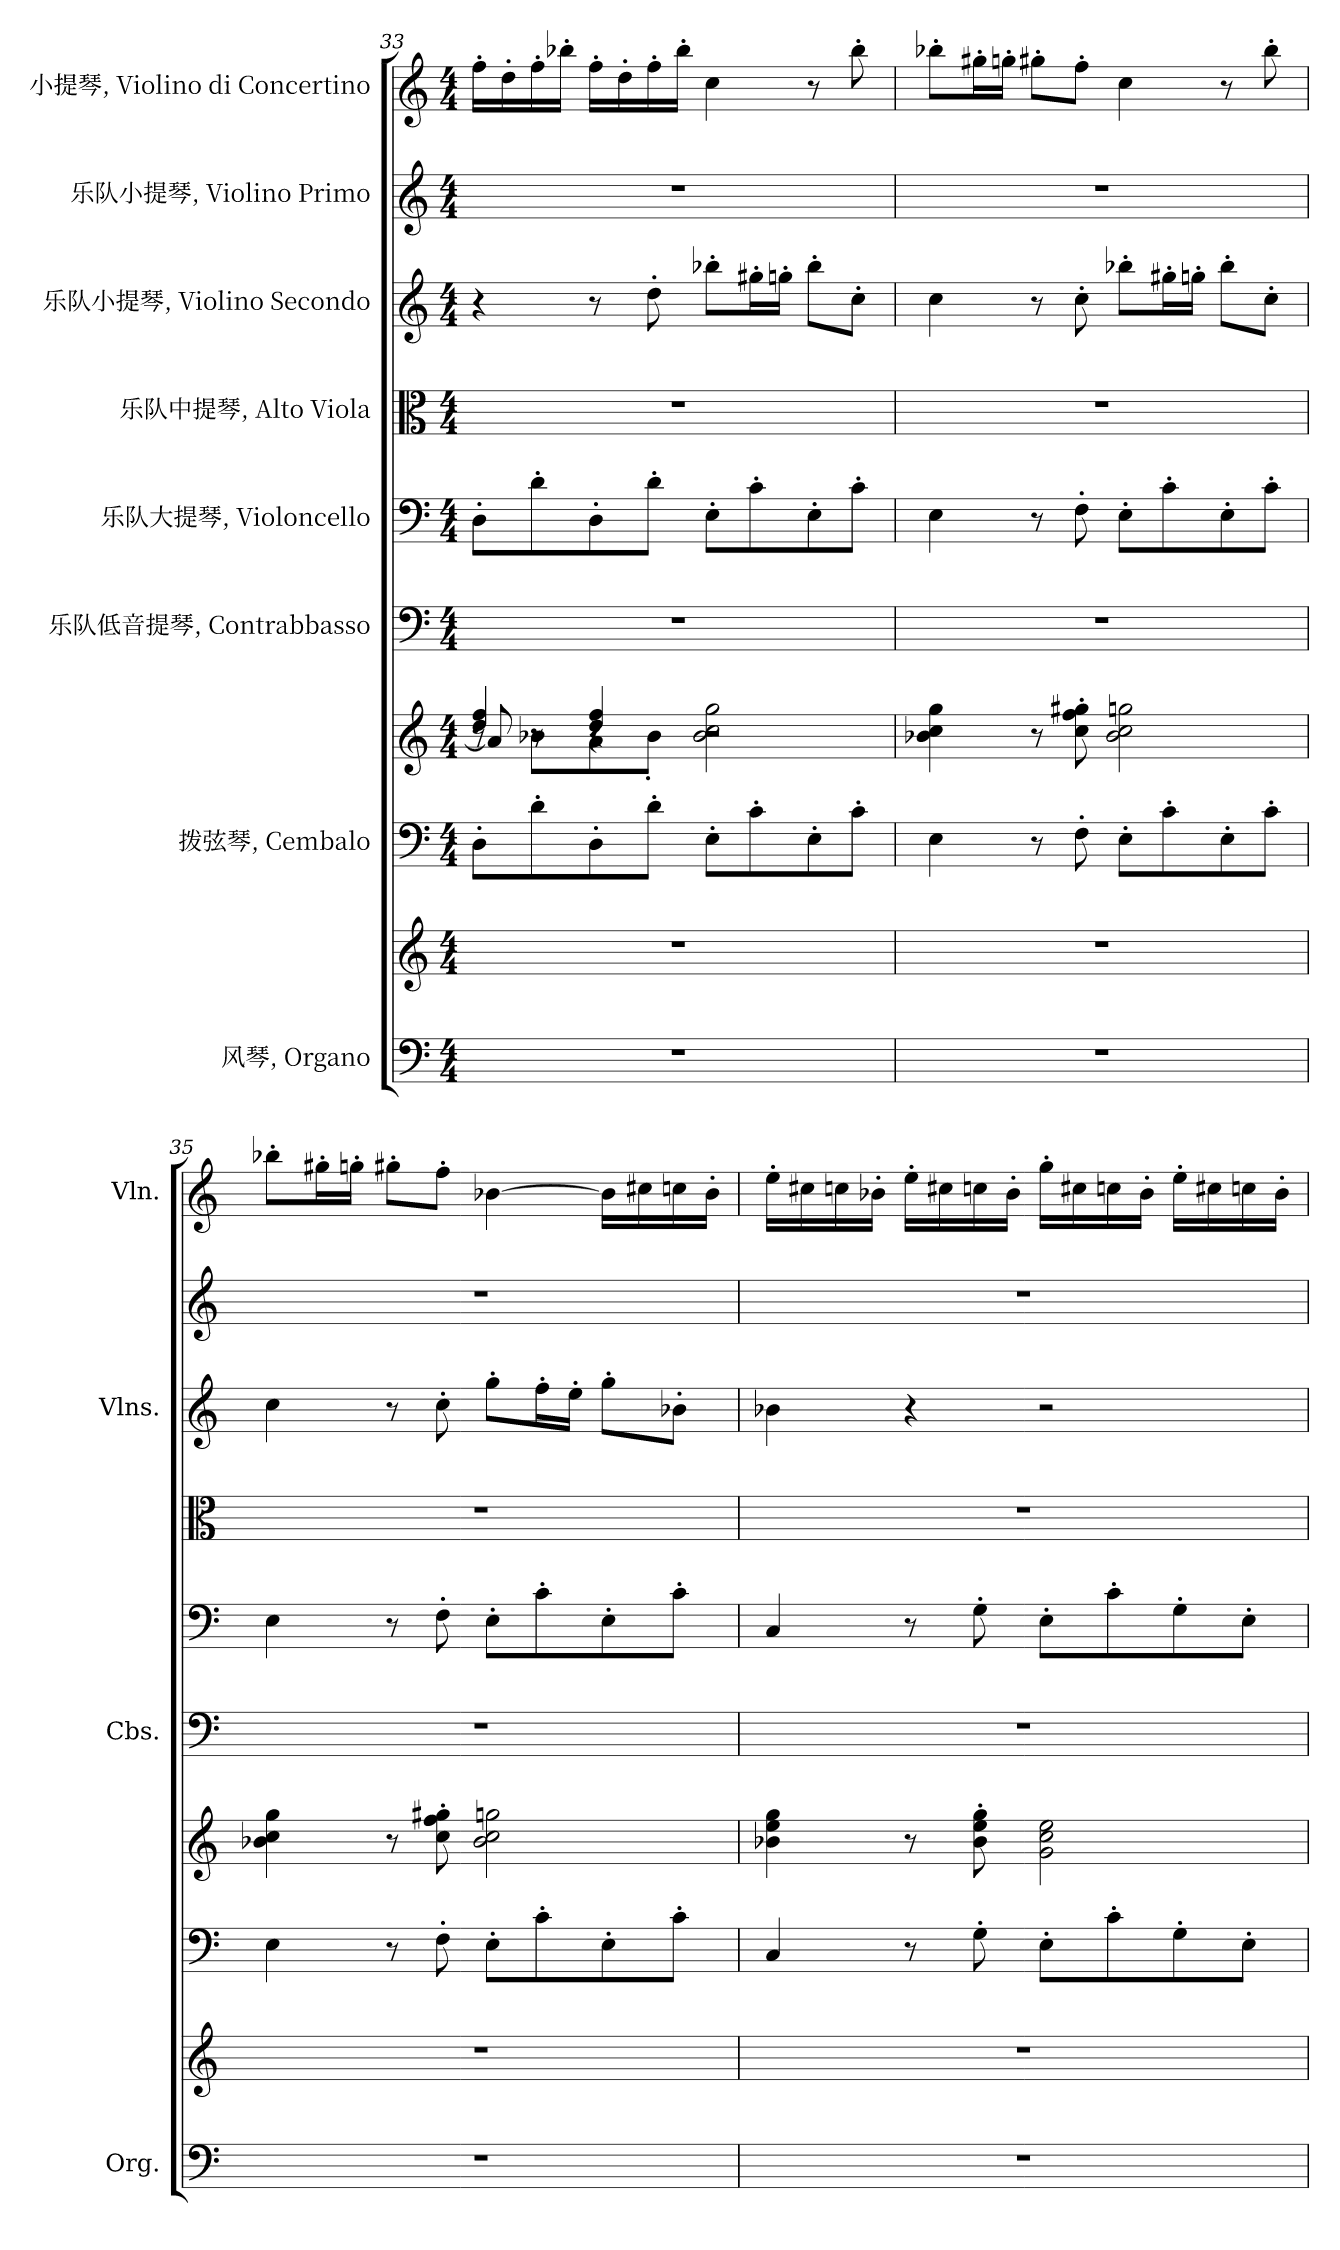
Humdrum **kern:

**kern	**kern	**kern	**kern	**kern	**kern	**kern	**kern	**kern	**kern
*part8	*part8	*part7	*part7	*part6	*part5	*part4	*part3	*part2	*part1
*staff10	*staff9	*staff8	*staff7	*staff6	*staff5	*staff4	*staff3	*staff2	*staff1
*I"风琴, Organo	*	*I"拨弦琴, Cembalo	*	*I"乐队低音提琴, Contrabbasso	*I"乐队大提琴, Violoncello	*I"乐队中提琴, Alto Viola	*I"乐队小提琴, Violino Secondo	*I"乐队小提琴, Violino Primo	*I"小提琴, Violino di Concertino
*I'Org.	*	*	*	*I'Cbs.	*	*	*I'Vlns.	*	*I'Vln.
*clefF4	*clefG2	*clefF4	*clefG2	*clefF4	*clefF4	*clefC3	*clefG2	*clefG2	*clefG2
*	*	*	*	*ITrd7c12	*	*	*	*	*
*k[]	*k[]	*k[]	*k[]	*k[]	*k[]	*k[]	*k[]	*k[]	*k[]
*M4/4	*M4/4	*M4/4	*M4/4	*M4/4	*M4/4	*M4/4	*M4/4	*M4/4	*M4/4
=33	=33	=33	=33	=33	=33	=33	=33	=33	=33
*	*	*	*^	*	*	*	*	*	*
*	*	*	*	*^	*	*	*	*	*	*
1r	1r	8D'\L	4dd/ 4ff/	8r	8a/]	1r	8D'\L	1r	4r	1r	16ff'\LL
.	.	.	.	.	.	.	.	.	.	.	16dd'\
.	.	8d'\	.	8b-X\L	8r	.	8d'\	.	.	.	16ff'\
.	.	.	.	.	.	.	.	.	.	.	16bb-X'\JJ
.	.	8D'\	4dd/ 4ff/	8a\	4r	.	8D'\	.	8r	.	16ff'\LL
.	.	.	.	.	.	.	.	.	.	.	16dd'\
.	.	8d'\J	.	8b-'\J	.	.	8d'\J	.	8dd'\	.	16ff'\
.	.	.	.	.	.	.	.	.	.	.	16bb-'\JJ
.	.	8E'\L	2r	2b-\ 2cc\ 2gg\	2r	.	8E'\L	.	8bb-X'\L	.	4cc\
.	.	8c'\	.	.	.	.	8c'\	.	16gg#X'\L	.	.
.	.	.	.	.	.	.	.	.	16ggn'\JJ	.	.
.	.	8E'\	.	.	.	.	8E'\	.	8bb-'\L	.	8r
.	.	8c'\J	.	.	.	.	8c'\J	.	8cc'\J	.	8bb-'\
*	*	*	*v	*v	*v	*	*	*	*	*	*
!!LO:PB:g=z
=34	=34	=34	=34	=34	=34	=34	=34	=34	=34
1r	1r	4E\	4b-X\ 4cc\ 4gg\	1r	4E\	1r	4cc\	1r	8bb-X'\L
.	.	.	.	.	.	.	.	.	16gg#X'\L
.	.	.	.	.	.	.	.	.	16ggn'\JJ
.	.	8r	8r	.	8r	.	8r	.	8gg#X'\L
.	.	8F'\	8cc\' 8ff\' 8gg#X\'	.	8F'\	.	8cc'\	.	8ff'\J
.	.	8E'\L	2b-\ 2cc\ 2ggn\	.	8E'\L	.	8bb-X'\L	.	4cc\
.	.	8c'\	.	.	8c'\	.	16gg#X'\L	.	.
.	.	.	.	.	.	.	16ggn'\JJ	.	.
.	.	8E'\	.	.	8E'\	.	8bb-'\L	.	8r
.	.	8c'\J	.	.	8c'\J	.	8cc'\J	.	8bb-'\
=35	=35	=35	=35	=35	=35	=35	=35	=35	=35
1r	1r	4E\	4b-X\ 4cc\ 4gg\	1r	4E\	1r	4cc\	1r	8bb-X'\L
.	.	.	.	.	.	.	.	.	16gg#X'\L
.	.	.	.	.	.	.	.	.	16ggn'\JJ
.	.	8r	8r	.	8r	.	8r	.	8gg#X'\L
.	.	8F'\	8cc\' 8ff\' 8gg#X\'	.	8F'\	.	8cc'\	.	8ff'\J
.	.	8E'\L	2b-\ 2cc\ 2ggn\	.	8E'\L	.	8gg'\L	.	[4b-X\
.	.	8c'\	.	.	8c'\	.	16ff'\L	.	.
.	.	.	.	.	.	.	16ee'\JJ	.	.
.	.	8E'\	.	.	8E'\	.	8gg'\L	.	16b-\LL]
.	.	.	.	.	.	.	.	.	16cc#X\
.	.	8c'\J	.	.	8c'\J	.	8b-X'\J	.	16ccn\
.	.	.	.	.	.	.	.	.	16b-'\JJ
!!LO:PB:g=z
=36	=36	=36	=36	=36	=36	=36	=36	=36	=36
1r	1r	4C/	4b-X\ 4ee\ 4gg\	1r	4C/	1r	4b-X\	1r	16ee'\LL
.	.	.	.	.	.	.	.	.	16cc#X\
.	.	.	.	.	.	.	.	.	16ccn\
.	.	.	.	.	.	.	.	.	16b-X'\JJ
.	.	8r	8r	.	8r	.	4r	.	16ee'\LL
.	.	.	.	.	.	.	.	.	16cc#X\
.	.	8G'\	8b-\' 8ee\' 8gg\'	.	8G'\	.	.	.	16ccn\
.	.	.	.	.	.	.	.	.	16b-'\JJ
.	.	8E'\L	2g\ 2cc\ 2ee\	.	8E'\L	.	2r	.	16gg'\LL
.	.	.	.	.	.	.	.	.	16cc#X\
.	.	8c'\	.	.	8c'\	.	.	.	16ccn\
.	.	.	.	.	.	.	.	.	16b-'\JJ
.	.	8G'\	.	.	8G'\	.	.	.	16ee'\LL
.	.	.	.	.	.	.	.	.	16cc#X\
.	.	8E'\J	.	.	8E'\J	.	.	.	16ccn\
.	.	.	.	.	.	.	.	.	16b-'\JJ
=	=	=	=	=	=	=	=	=	=
*-	*-	*-	*-	*-	*-	*-	*-	*-	*-
